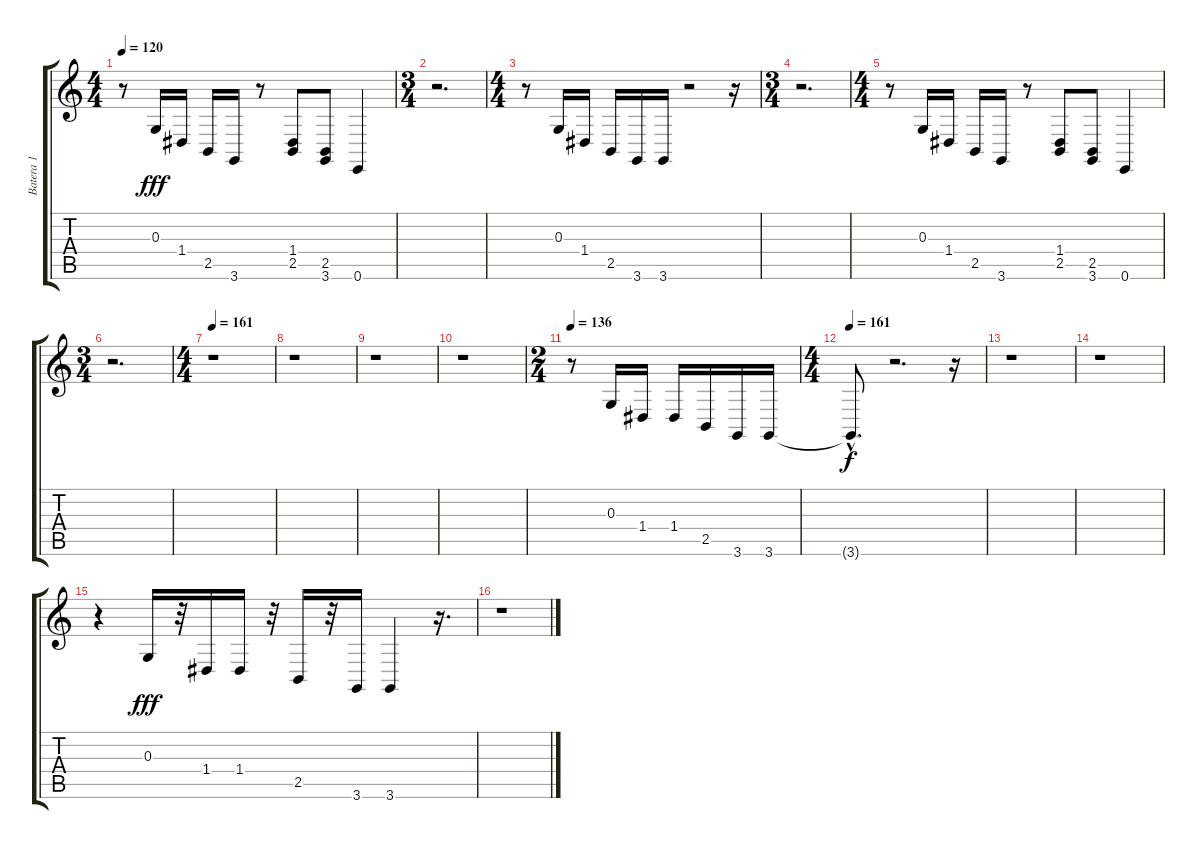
\track ("Batera 1" "Batera 1") {instrument melodictom}
\staff {score tabs}
\tuning (E4 B3 G3 D3 A2 E2) {hide}
\ts (4 4)
\tempo 120
\clef g2
\ks c
r.8{dy fff} 0.3.16{balance 2} 1.4.16{balance 5} 2.5.16{balance 8} 3.6.16{balance 11} r.8 (1.4 2.5).8{balance 5} (2.5 3.6).8{balance 8} 0.6.4{balance 14} |
\ts (3 4)
r.2{d} |
\ts (4 4)
r.8 0.3.16{balance 2} 1.4.16{balance 5} 2.5.16{balance 8} 3.6.16{balance 11} 3.6.16 r.2 r.16 |
\ts (3 4)
r.2{d} |
\ts (4 4)
r.8 0.3.16{balance 2} 1.4.16{balance 5} 2.5.16{balance 8} 3.6.16{balance 11} r.8 (1.4 2.5).8{balance 8} (2.5 3.6).8{balance 11} 0.6.4{balance 14} |
\ts (3 4)
r.2{d} |
\ts (4 4)
\tempo 161
r.1 |
r.1 |
r.1 |
r.1 |
\ts (2 4)
\tempo 136
r.8 0.3.16{balance 2} 1.4.16{balance 5} 1.4.16 2.5.16{balance 8} 3.6.16{balance 11} 3.6.16 |
\ts (4 4)
\tempo 161
3.6{hac t}.8{d dy f} r.2{d} r.16 |
r.1 |
r.1 |
r.4 0.3.16{dy fff balance 2} r.32 1.4.16{balance 5} 1.4.16 r.32 2.5.16{balance 8} r.32 3.6.16{balance 11} 3.6.4 r.16{d} |
r.1
